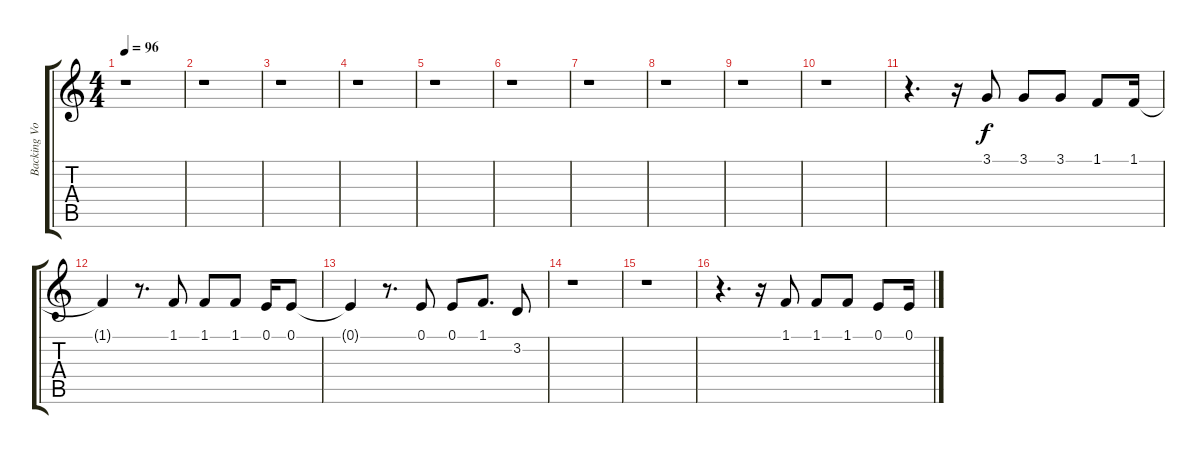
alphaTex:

\track ("Backing Vocals" "Backing Vo") {instrument altosax}
\staff {score tabs}
\tuning (E4 B3 G3 D3 A2 E2) {hide}
\ts (4 4)
\tempo 96
\clef g2
\ks c
r.1{dy f} |
r.1 |
r.1 |
r.1 |
r.1 |
r.1 |
r.1 |
r.1 |
r.1 |
r.1 |
r.4{d} r.16 3.1.8 3.1.8 3.1.8 1.1.8 1.1.16 |
1.1{t}.4 r.8{d} 1.1.8 1.1.8 1.1.8 0.1.16 0.1.8 |
0.1{t}.4 r.8{d} 0.1.8 0.1.8 1.1.8{d} 3.2.8 |
r.1 |
r.1 |
r.4{d} r.16 1.1.8 1.1.8 1.1.8 0.1.8 0.1.16
